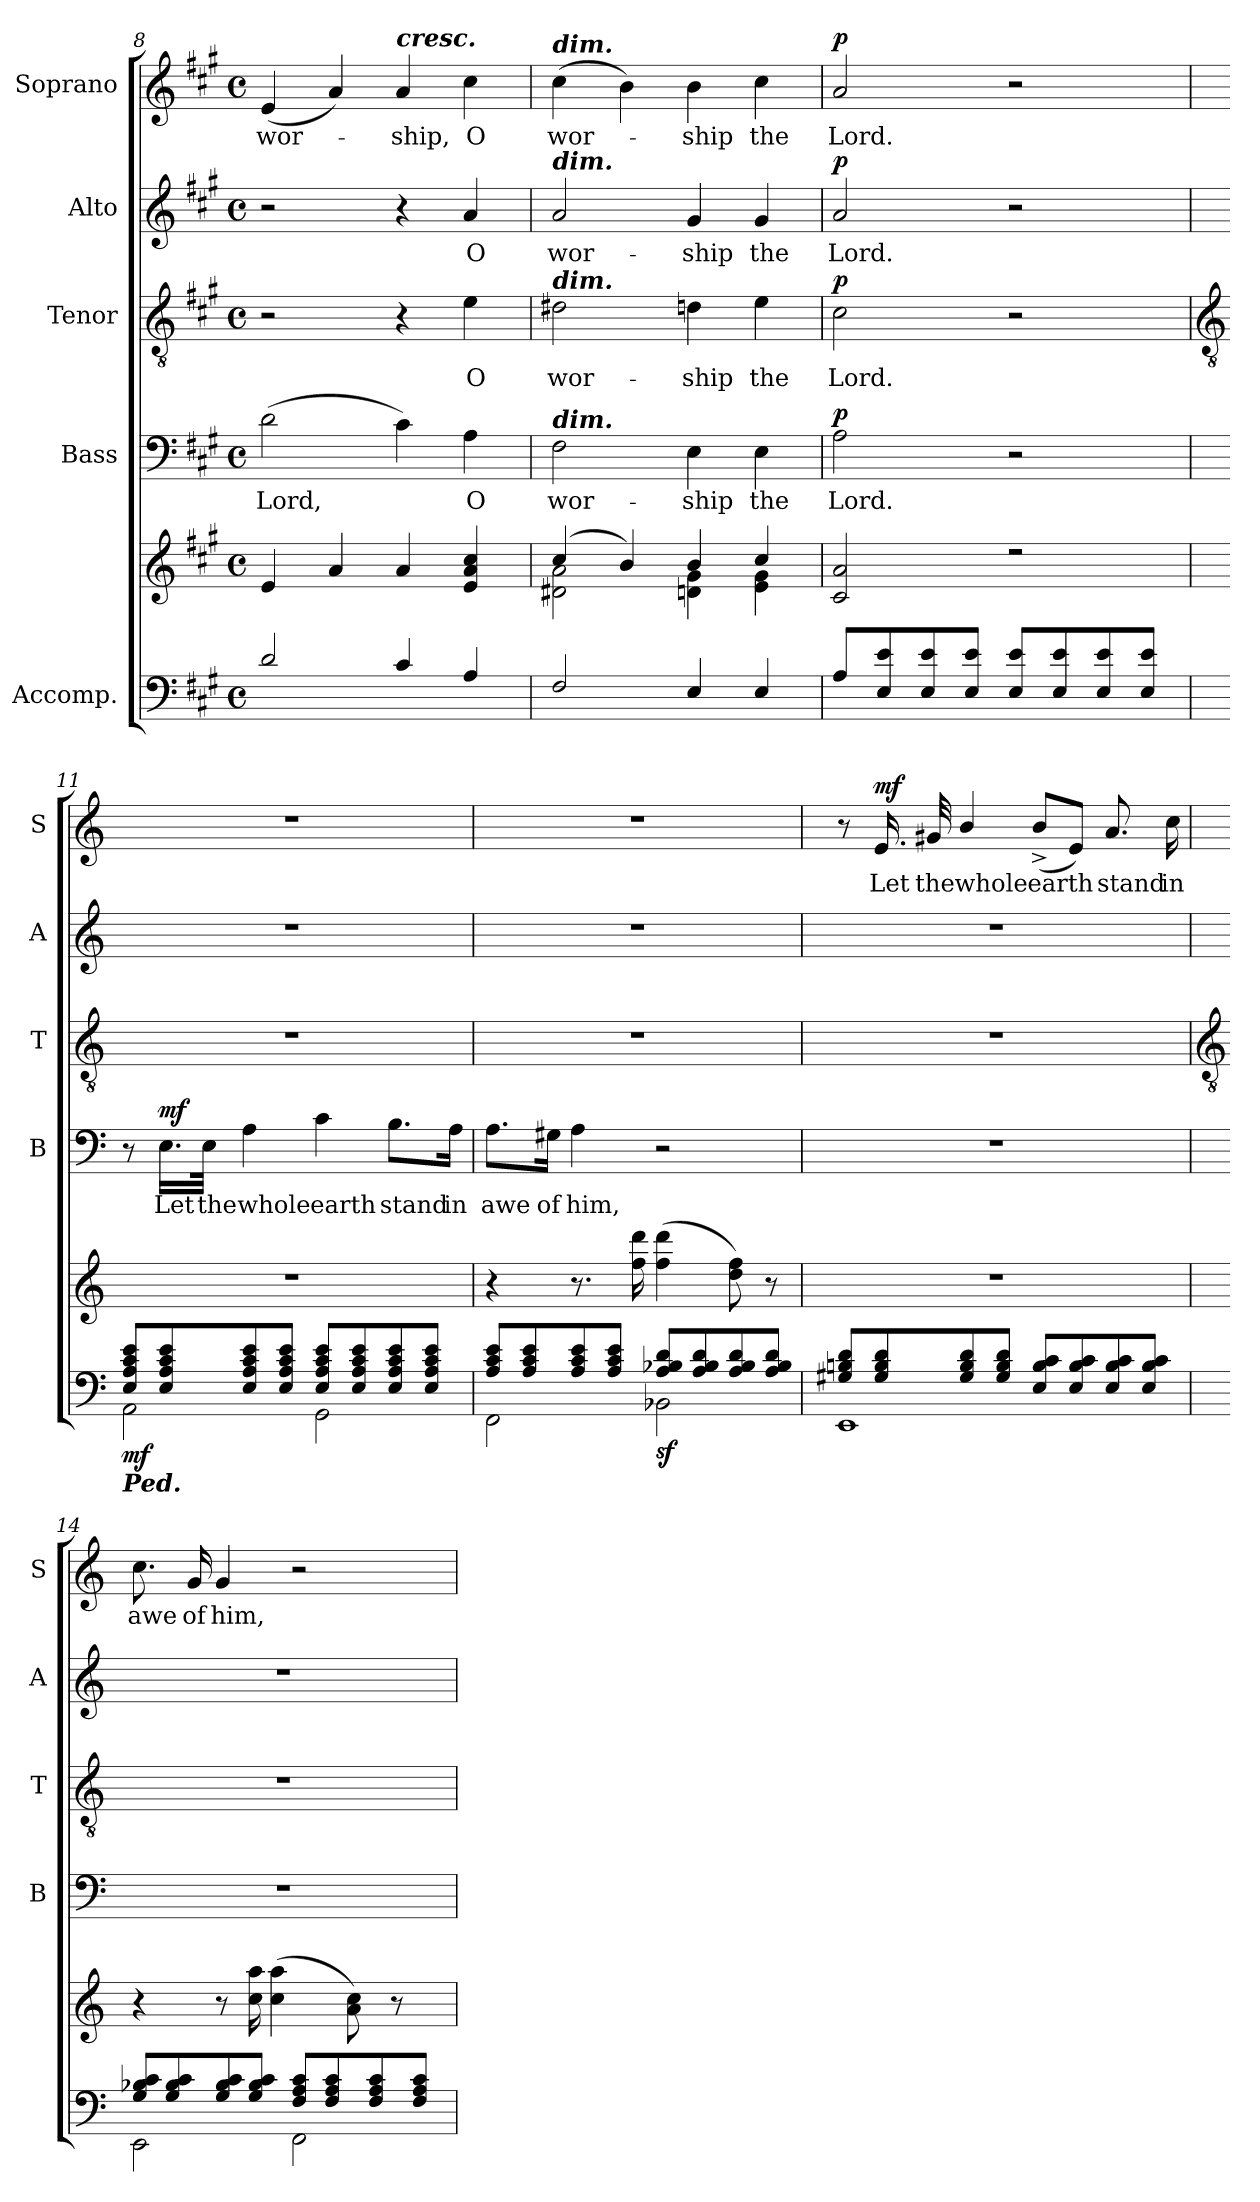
**kern	**kern	**dynam	**kern	**text	**dynam	**kern	**text	**dynam	**kern	**text	**dynam	**kern	**text	**dynam
*part5	*part5	*part5	*part4	*part4	*part4	*part3	*part3	*part3	*part2	*part2	*part2	*part1	*part1	*part1
*staff6	*staff5	*staff5/6	*staff4	*staff4	*staff4	*staff3	*staff3	*staff3	*staff2	*staff2	*staff2	*staff1	*staff1	*staff1
*I"Accomp.	*	*	*I"Bass	*	*	*I"Tenor	*	*	*I"Alto	*	*	*I"Soprano	*	*
*	*	*	*I'B	*	*	*I'T	*	*	*I'A	*	*	*I'S	*	*
*clefF4	*clefG2	*	*clefF4	*	*	*clefGv2	*	*	*clefG2	*	*	*clefG2	*	*
*k[f#c#g#]	*k[f#c#g#]	*	*k[f#c#g#]	*	*	*k[f#c#g#]	*	*	*k[f#c#g#]	*	*	*k[f#c#g#]	*	*
*A:	*A:	*	*A:	*	*	*A:	*	*	*A:	*	*	*A:	*	*
*M4/4	*M4/4	*	*M4/4	*	*	*M4/4	*	*	*M4/4	*	*	*M4/4	*	*
*met(c)	*met(c)	*	*met(c)	*	*	*met(c)	*	*	*met(c)	*	*	*met(c)	*	*
=8	=8	=8	=8	=8	=8	=8	=8	=8	=8	=8	=8	=8	=8	=8
*^	*^	*	*	*	*	*	*	*	*	*	*	*	*	*
!	!	!	!	!	!	!LO:LY:b	!	!	!	!	!	!	!	!	!LO:LY:b	!
2d/	1ryy	4e	1ryy	.	(>2d	Lord,	.	2r	.	.	2r	.	.	(<4e	wor-	.
.	.	4a	.	.	.	.	.	.	.	.	.	.	.	4a)	.	.
!	!	!	!	!	!	!	!	!	!	!	!	!	!	!LO:TX:a:Bi:t=cresc.	!	!
!	!	!	!	!	!	!	!	!	!	!	!	!	!	!	!LO:LY:b	!
4c#/	.	4a	.	.	4c#)	.	.	4r	.	.	4r	.	.	4a	ship,	.
!	!	!	!	!	!	!LO:LY:b	!	!	!LO:LY:b	!	!	!LO:LY:b	!	!	!LO:LY:b	!
4A/	.	4e 4a 4cc#	.	.	4A	O	.	4e	O	.	4a	O	.	4cc#	O	.
=9	=9	=9	=9	=9	=9	=9	=9	=9	=9	=9	=9	=9	=9	=9	=9	=9
!	!	!	!	!	!	!	!	!	!	!	!	!	!	!LO:TX:a:Bi:t=dim.	!	!
!	!	!	!	!	!	!	!	!	!	!	!LO:TX:a:Bi:t=dim.	!	!	!	!	!
!	!	!	!	!	!	!	!	!LO:TX:a:Bi:t=dim.	!	!	!	!	!	!	!	!
!	!	!	!	!	!LO:TX:a:Bi:t=dim.	!	!	!	!	!	!	!	!	!	!	!
!	!	!	!	!	!	!LO:LY:b	!	!	!LO:LY:b	!	!	!LO:LY:b	!	!	!LO:LY:b	!
2F#/	1ryy	(<4cc#/	2d#X\ 2a\	.	2F#	wor-	.	2d#X	wor-	.	2a	wor-	.	(>4cc#	wor-	.
.	.	4b/)	.	.	.	.	.	.	.	.	.	.	.	4b)	.	.
!	!	!	!	!	!	!LO:LY:b	!	!	!LO:LY:b	!	!	!LO:LY:b	!	!	!LO:LY:b	!
4E/	.	4b/	4dn\ 4g#\	.	4E	-ship	.	4dn	-ship	.	4g#	-ship	.	4b	ship	.
!	!	!	!	!	!	!LO:LY:b	!	!	!LO:LY:b	!	!	!LO:LY:b	!	!	!LO:LY:b	!
4E/	.	4cc#/	4e\ 4g#\	.	4E	the	.	4e	the	.	4g#	the	.	4cc#	the	.
=10	=10	=10	=10	=10	=10	=10	=10	=10	=10	=10	=10	=10	=10	=10	=10	=10
!	!	!	!	!	!	!LO:LY:b	!LO:DY:b	!	!LO:LY:b	!LO:DY:b	!	!LO:LY:b	!LO:DY:b	!	!LO:LY:b	!LO:DY:b
8A/L	1ryy	2c# 2a	1ryy	.	2A	Lord.	p	2c#	Lord.	p	2a	Lord.	p	2a	Lord.	p
8E/ 8e/	.	.	.	.	.	.	.	.	.	.	.	.	.	.	.	.
8E/ 8e/	.	.	.	.	.	.	.	.	.	.	.	.	.	.	.	.
8E/ 8e/J	.	.	.	.	.	.	.	.	.	.	.	.	.	.	.	.
8E/ 8e/L	.	2r	.	.	2r	.	.	2r	.	.	2r	.	.	2r	.	.
8E/ 8e/	.	.	.	.	.	.	.	.	.	.	.	.	.	.	.	.
8E/ 8e/	.	.	.	.	.	.	.	.	.	.	.	.	.	.	.	.
8E/ 8e/J	.	.	.	.	.	.	.	.	.	.	.	.	.	.	.	.
*	*	*v	*v	*	*	*	*	*	*	*	*	*	*	*	*	*
*k[]	*	*k[]	*	*k[]	*	*	*k[]	*	*	*k[]	*	*	*k[]	*	*
*C:	*	*C:	*	*C:	*	*	*C:	*	*	*C:	*	*	*C:	*	*
!!LO:LB:g=z
=11	=11	=11	=11	=11	=11	=11	=11	=11	=11	=11	=11	=11	=11	=11	=11
*	*	*	*	*	*	*	*clefGv2	*	*	*	*	*	*	*	*
!LO:TX:b:Bi:t=Ped.	!	!	!	!	!	!	!	!	!	!	!	!	!	!	!
!	!	!	!LO:DY:b=2	!	!	!	!	!	!	!	!	!	!	!	!
8E/ 8A/ 8c/ 8e/L	2AA\	1r	mf	8r	.	.	1r	.	.	1r	.	.	1r	.	.
!	!	!	!	!	!LO:LY:b	!LO:DY:b	!	!	!	!	!	!	!	!	!
8E/ 8A/ 8c/ 8e/	.	.	.	16.E\LL	Let	mf	.	.	.	.	.	.	.	.	.
!	!	!	!	!	!LO:LY:b	!	!	!	!	!	!	!	!	!	!
.	.	.	.	32E\JJk	the	.	.	.	.	.	.	.	.	.	.
!	!	!	!	!	!LO:LY:b	!	!	!	!	!	!	!	!	!	!
8E/ 8A/ 8c/ 8e/	.	.	.	4A	whole	.	.	.	.	.	.	.	.	.	.
8E/ 8A/ 8c/ 8e/J	.	.	.	.	.	.	.	.	.	.	.	.	.	.	.
!	!	!	!	!	!LO:LY:b	!	!	!	!	!	!	!	!	!	!
8E/ 8A/ 8c/ 8e/L	2GG\	.	.	4c	earth	.	.	.	.	.	.	.	.	.	.
8E/ 8A/ 8c/ 8e/	.	.	.	.	.	.	.	.	.	.	.	.	.	.	.
!	!	!	!	!	!LO:LY:b	!	!	!	!	!	!	!	!	!	!
8E/ 8A/ 8c/ 8e/	.	.	.	8.B\L	stand	.	.	.	.	.	.	.	.	.	.
8E/ 8A/ 8c/ 8e/J	.	.	.	.	.	.	.	.	.	.	.	.	.	.	.
!	!	!	!	!	!LO:LY:b	!	!	!	!	!	!	!	!	!	!
.	.	.	.	16A\Jk	in	.	.	.	.	.	.	.	.	.	.
=12	=12	=12	=12	=12	=12	=12	=12	=12	=12	=12	=12	=12	=12	=12	=12
!	!	!	!	!	!LO:LY:b	!	!	!	!	!	!	!	!	!	!
8A/ 8c/ 8e/L	2FF\	4r	.	8.A\L	awe	.	1r	.	.	1r	.	.	1r	.	.
8A/ 8c/ 8e/	.	.	.	.	.	.	.	.	.	.	.	.	.	.	.
!	!	!	!	!	!LO:LY:b	!	!	!	!	!	!	!	!	!	!
.	.	.	.	16G#X\Jk	of	.	.	.	.	.	.	.	.	.	.
!	!	!	!	!	!LO:LY:b	!	!	!	!	!	!	!	!	!	!
8A/ 8c/ 8e/	.	8.r	.	4A	him,	.	.	.	.	.	.	.	.	.	.
8A/ 8c/ 8e/J	.	.	.	.	.	.	.	.	.	.	.	.	.	.	.
.	.	16ff 16ddd	.	.	.	.	.	.	.	.	.	.	.	.	.
!	!	!	!LO:DY:b=2	!	!	!	!	!	!	!	!	!	!	!	!
8A/ 8B-X/ 8d/L	2BB-X\	(>4ff 4ddd	sf	2r	.	.	.	.	.	.	.	.	.	.	.
8A/ 8B-/ 8d/	.	.	.	.	.	.	.	.	.	.	.	.	.	.	.
8A/ 8B-/ 8d/	.	8dd 8ff)	.	.	.	.	.	.	.	.	.	.	.	.	.
8A/ 8B-/ 8d/J	.	8r	.	.	.	.	.	.	.	.	.	.	.	.	.
=13	=13	=13	=13	=13	=13	=13	=13	=13	=13	=13	=13	=13	=13	=13	=13
8G#X/ 8Bn/ 8d/L	1EE\	1r	.	1r	.	.	1r	.	.	1r	.	.	8r	.	.
!	!	!	!	!	!	!	!	!	!	!	!	!	!	!LO:LY:b	!LO:DY:b
8G#/ 8B/ 8d/	.	.	.	.	.	.	.	.	.	.	.	.	16.e	Let	mf
!	!	!	!	!	!	!	!	!	!	!	!	!	!	!LO:LY:b	!
.	.	.	.	.	.	.	.	.	.	.	.	.	32g#X	the	.
!	!	!	!	!	!	!	!	!	!	!	!	!	!	!LO:LY:b	!
8G#/ 8B/ 8d/	.	.	.	.	.	.	.	.	.	.	.	.	4b/	whole	.
8G#/ 8B/ 8d/J	.	.	.	.	.	.	.	.	.	.	.	.	.	.	.
!	!	!	!	!	!	!	!	!	!	!	!	!	!	!LO:LY:b	!
8E/ 8B/ 8c/L	.	.	.	.	.	.	.	.	.	.	.	.	(<8b^/L	earth	.
8E/ 8B/ 8c/	.	.	.	.	.	.	.	.	.	.	.	.	8eJ)	.	.
!	!	!	!	!	!	!	!	!	!	!	!	!	!	!LO:LY:b	!
8E/ 8B/ 8c/	.	.	.	.	.	.	.	.	.	.	.	.	8.a	stand	.
8E/ 8B/ 8c/J	.	.	.	.	.	.	.	.	.	.	.	.	.	.	.
!	!	!	!	!	!	!	!	!	!	!	!	!	!	!LO:LY:b	!
.	.	.	.	.	.	.	.	.	.	.	.	.	16cc	in	.
!!LO:LB:g=z
=14	=14	=14	=14	=14	=14	=14	=14	=14	=14	=14	=14	=14	=14	=14	=14
*	*	*	*	*	*	*	*clefGv2	*	*	*	*	*	*	*	*
!	!	!	!	!	!	!	!	!	!	!	!	!	!	!LO:LY:b	!
8G/ 8B-X/ 8c/L	2EE\	4r	.	1r	.	.	1r	.	.	1r	.	.	8.cc	awe	.
8G/ 8B-/ 8c/	.	.	.	.	.	.	.	.	.	.	.	.	.	.	.
!	!	!	!	!	!	!	!	!	!	!	!	!	!	!LO:LY:b	!
.	.	.	.	.	.	.	.	.	.	.	.	.	16g	of	.
!	!	!	!	!	!	!	!	!	!	!	!	!	!	!LO:LY:b	!
8G/ 8B-/ 8c/	.	8r	.	.	.	.	.	.	.	.	.	.	4g	him,	.
8G/ 8B-/ 8c/J	.	16cc 16aa	.	.	.	.	.	.	.	.	.	.	.	.	.
.	.	(>4cc 4aa	.	.	.	.	.	.	.	.	.	.	.	.	.
8F/ 8A/ 8c/L	2FF\	.	.	.	.	.	.	.	.	.	.	.	2r	.	.
8F/ 8A/ 8c/	.	.	.	.	.	.	.	.	.	.	.	.	.	.	.
.	.	8a 8cc)	.	.	.	.	.	.	.	.	.	.	.	.	.
8F/ 8A/ 8c/	.	.	.	.	.	.	.	.	.	.	.	.	.	.	.
.	.	8r	.	.	.	.	.	.	.	.	.	.	.	.	.
8F/ 8A/ 8c/J	.	.	.	.	.	.	.	.	.	.	.	.	.	.	.
.	.	16ryy	.	.	.	.	.	.	.	.	.	.	.	.	.
*v	*v	*	*	*	*	*	*	*	*	*	*	*	*	*	*
=	=	=	=	=	=	=	=	=	=	=	=	=	=	=
*-	*-	*-	*-	*-	*-	*-	*-	*-	*-	*-	*-	*-	*-	*-
